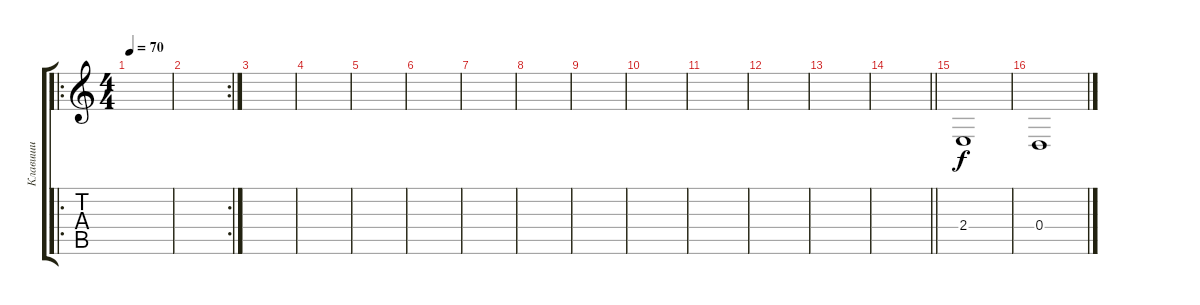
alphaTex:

\track ("Клавиши" "Клавиши") {instrument stringensemble1}
\staff {score tabs}
\tuning (E4 B3 G3 D3 A2 E2) {hide}
\ro
\ts (4 4)
\tempo 70
\clef g2
\ks c
|
\rc 2
|
|
|
|
|
|
|
|
|
|
|
|
\barLineRight lightlight
|
\section ("" "")
2.4.1 |
0.4.1
